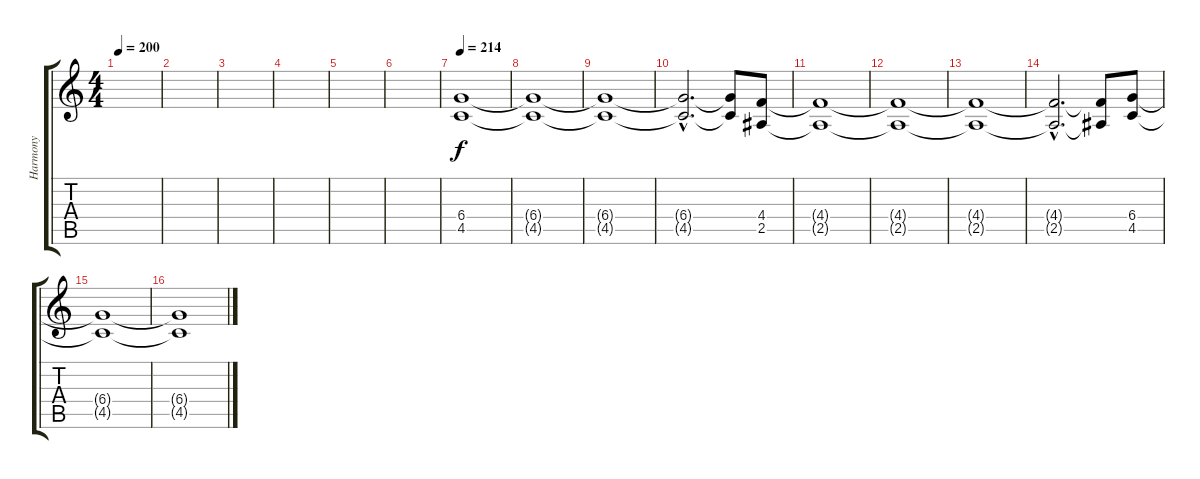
\track ("Harmony" "Harmony") {instrument distortionguitar}
\staff {score tabs}
\tuning (Eb4 Bb3 Gb3 Db3 Ab2 Eb2) {hide}
\ts (4 4)
\tempo 200
\clef g2
\ks c
|
|
|
|
|
|
\tempo 214
(6.4 4.5).1 |
(6.4{t} 4.5{t}).1 |
(6.4{t} 4.5{t}).1 |
(6.4{hac t} 4.5{hac t}).2{d} (6.4{t} 4.5{t}).8 (4.4 2.5).8 |
(4.4{t} 2.5{t}).1 |
(4.4{t} 2.5{t}).1 |
(4.4{t} 2.5{t}).1 |
(4.4{hac t} 2.5{hac t}).2{d} (4.4{t} 2.5{t}).8 (6.4 4.5).8 |
(6.4{t} 4.5{t}).1 |
(6.4{t} 4.5{t}).1
